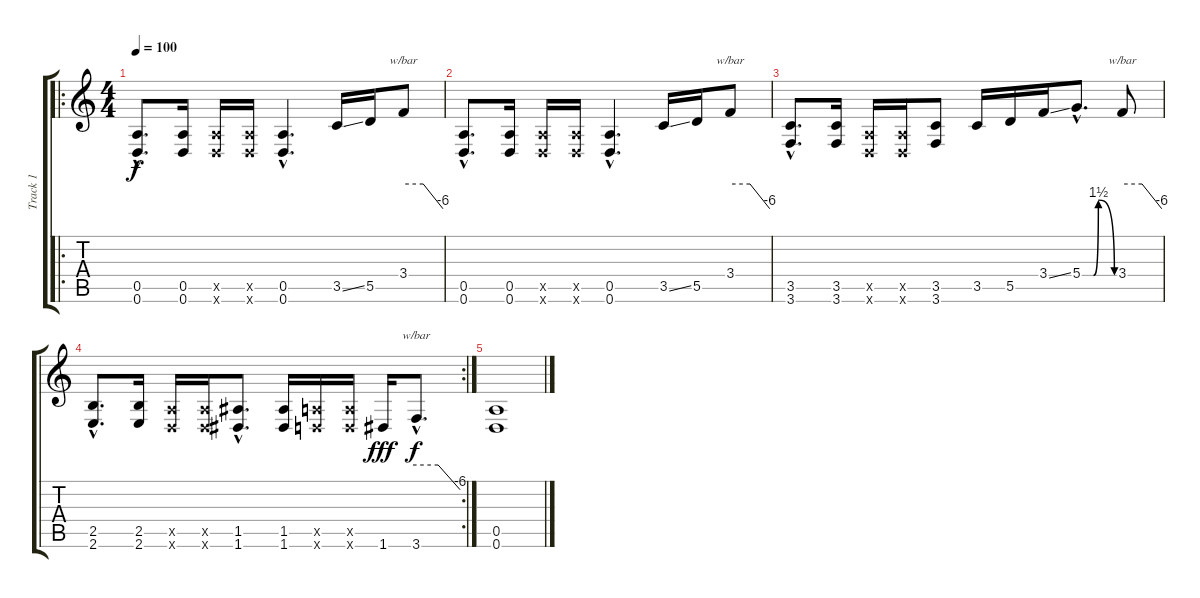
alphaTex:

\track ("Track 1" "Track 1") {instrument distortionguitar}
\staff {score tabs}
\tuning (E4 B3 G3 D3 A2 D2) {hide}
\ro
\ts (4 4)
\tempo 100
\clef g2
\ks c
(0.5{hac} 0.6{hac}).8{d dy f} (0.5 0.6).16 (0.5{x} 0.6{x}).16 (0.5{x} 0.6{x}).16 (0.5{hac} 0.6{hac}).4{d} 3.5{ss}.16 5.5.16 3.4.8{tbe (custom default 0 0 30 0 60 -24)} |
(0.5{hac} 0.6{hac}).8{d} (0.5 0.6).16 (0.5{x} 0.6{x}).16 (0.5{x} 0.6{x}).16 (0.5{hac} 0.6{hac}).4{d} 3.5{ss}.16 5.5.16 3.4.8{tbe (custom default 0 0 30 0 60 -24)} |
(3.5{hac} 3.6{hac}).8{d} (3.5 3.6).16 (0.5{x} 0.6{x}).16 (0.5{x} 0.6{x}).16 (3.5 3.6).8 3.5.16 5.5.16 3.4{ss}.16 5.4{be (custom 0 0 21 0 30 6 60 0) hac}.8{d} 3.4.8{tbe (custom default 0 0 30 0 60 -24)} |
\rc 2
(2.5{hac} 2.6{hac}).8{d} (2.5 2.6).16 (0.5{x} 0.6{x}).16 (0.5{x} 0.6{x}).16 (1.5{hac} 1.6{hac}).8{d} (1.5 1.6).16 (0.5{x} 0.6{x}).16 (0.5{x} 0.6{x}).16 1.6.16{dy fff} 3.6{hac}.8{d tbe (custom default 0 0 30 0 60 -24) dy f} |
(0.5 0.6).1
